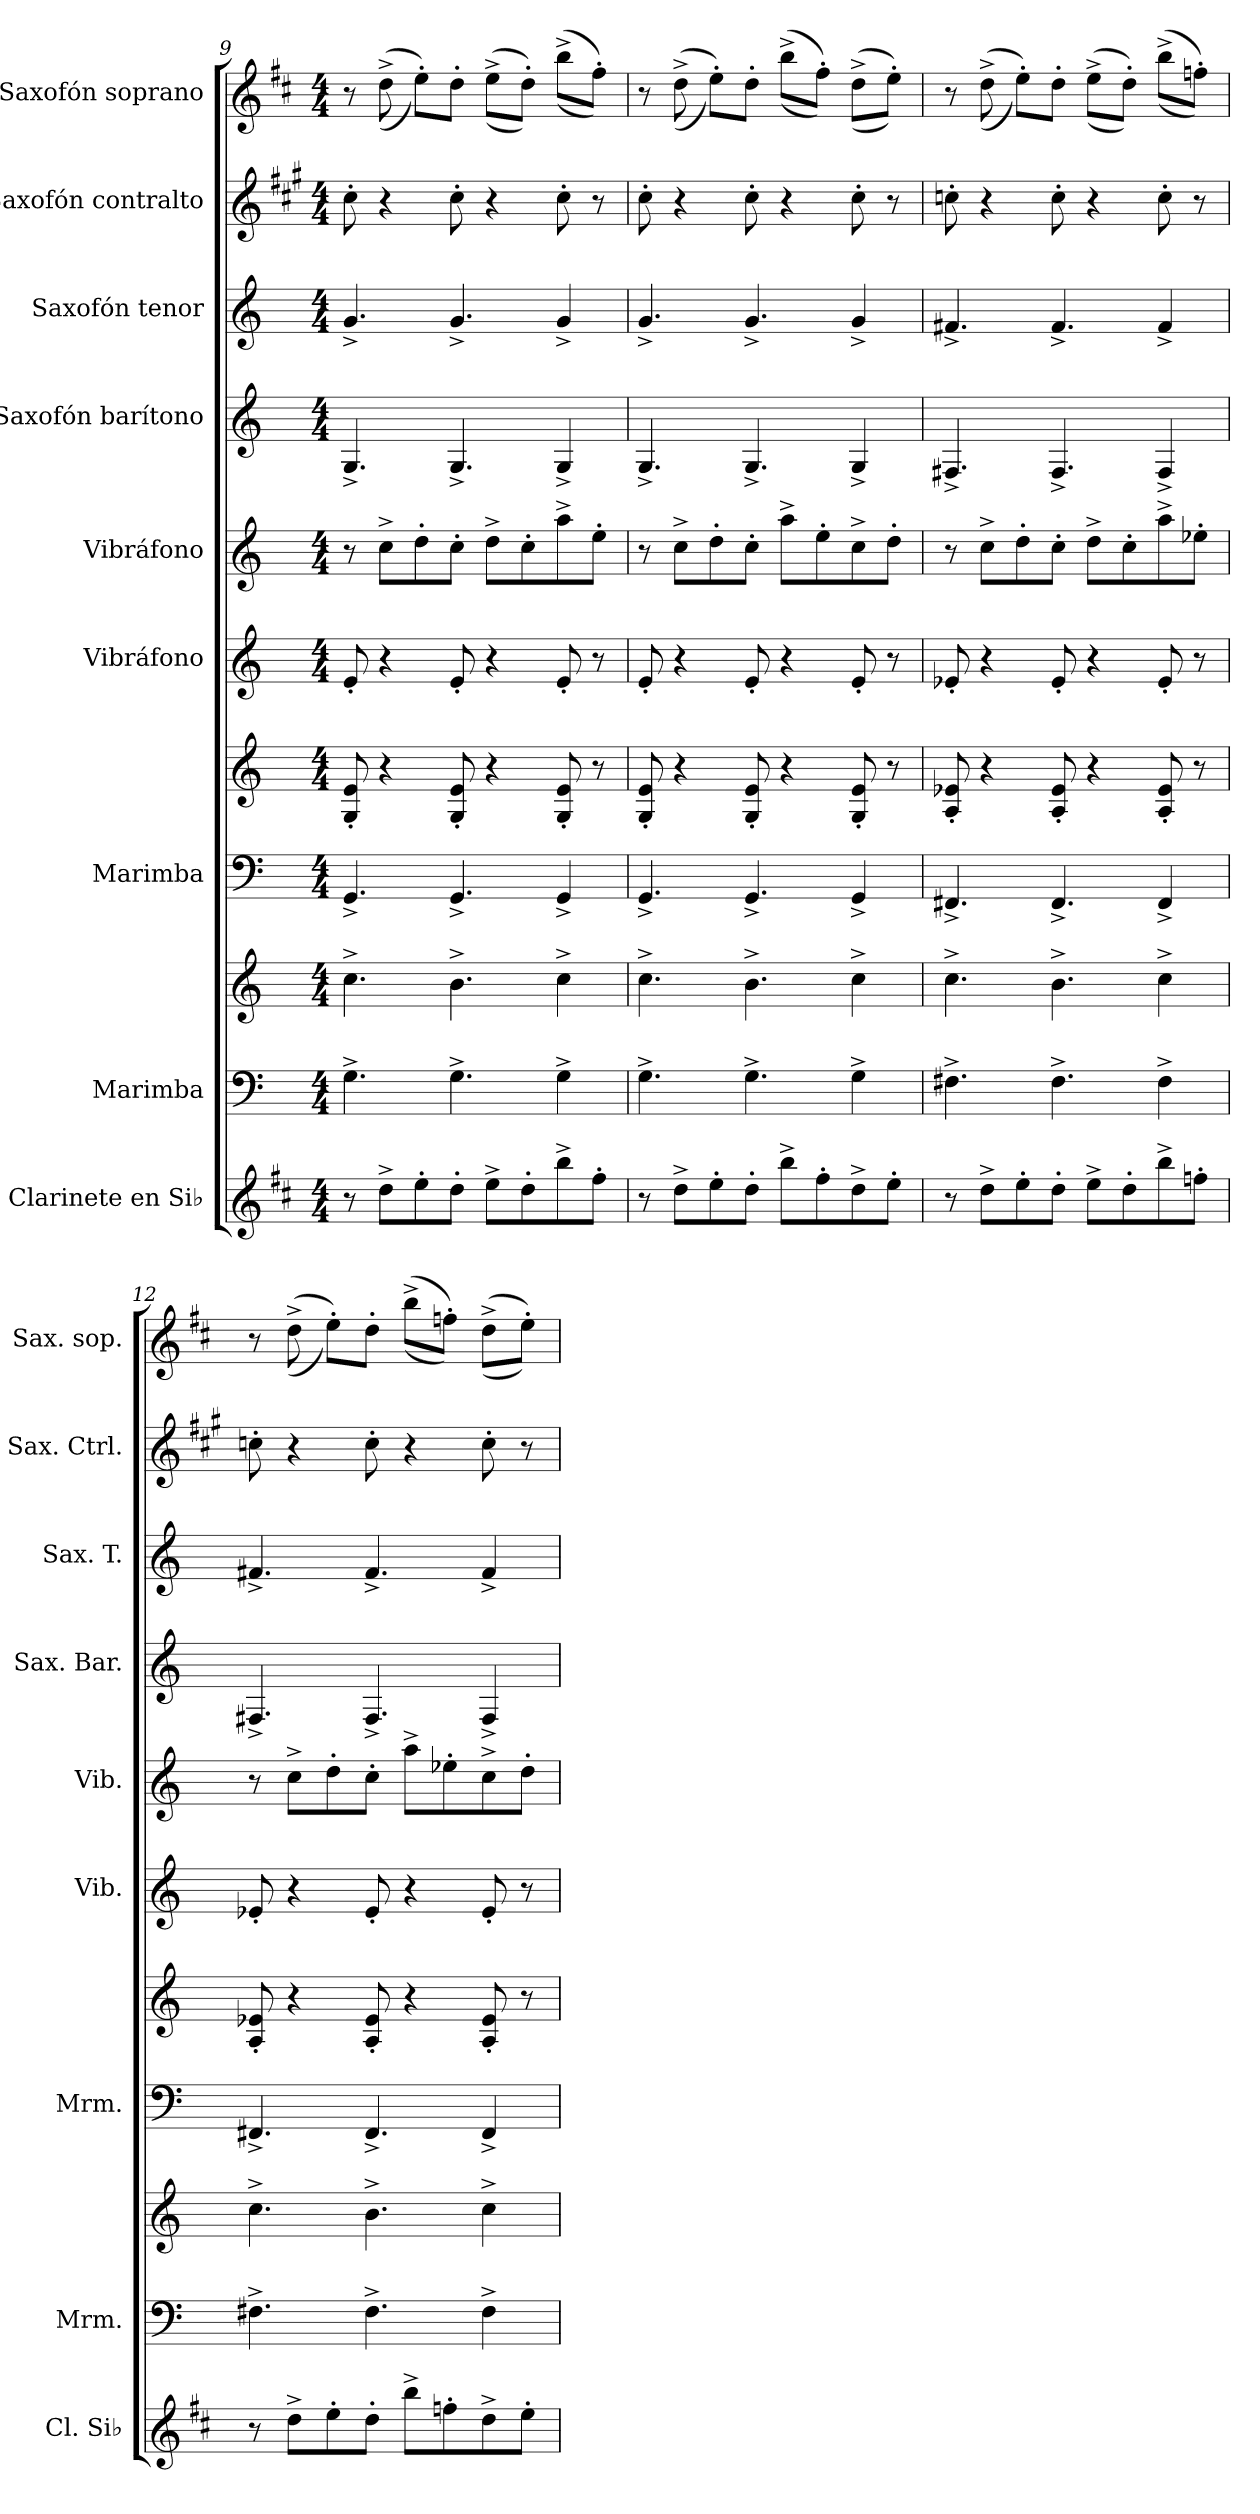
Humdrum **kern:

**kern	**kern	**kern	**kern	**kern	**kern	**kern	**kern	**kern	**kern	**kern
*part9	*part8	*part8	*part7	*part7	*part6	*part5	*part4	*part3	*part2	*part1
*staff11	*staff10	*staff9	*staff8	*staff7	*staff6	*staff5	*staff4	*staff3	*staff2	*staff1
*I"Clarinete en Si♭	*I"Marimba	*	*I"Marimba	*	*I"Vibráfono	*I"Vibráfono	*I"Saxofón barítono	*I"Saxofón tenor	*I"Saxofón contralto	*I"Saxofón soprano
*I'Cl. Si♭	*I'Mrm.	*	*I'Mrm.	*	*I'Vib.	*I'Vib.	*I'Sax. Bar.	*I'Sax. T.	*I'Sax. Ctrl.	*I'Sax. sop.
*clefG2	*clefF4	*clefG2	*clefF4	*clefG2	*clefG2	*clefG2	*clefG2	*clefG2	*clefG2	*clefG2
*ITrd1c2	*	*	*	*	*	*	*ITrd12c21	*ITrd8c14	*ITrd5c9	*ITrd1c2
*k[]	*k[]	*k[]	*k[]	*k[]	*k[]	*k[]	*k[]	*k[]	*k[]	*k[]
*M4/4	*M4/4	*M4/4	*M4/4	*M4/4	*M4/4	*M4/4	*M4/4	*M4/4	*M4/4	*M4/4
=9	=9	=9	=9	=9	=9	=9	=9	=9	=9	=9
8r	4.G^\	4.cc^\	4.GG^/	8G/' 8e/'	8e'/	8r	4.GG^/	4.G^/	8e'\	8r
8cc^\L	.	.	.	4r	4r	8cc^\L	.	.	4r	(>(>8cc^\
8dd'\	.	.	.	.	.	8dd'\	.	.	.	8dd'\L))
8cc'\J	4.G^\	4.b^\	4.GG^/	8G/' 8e/'	8e'/	8cc'\J	4.GG^/	4.G^/	8e'\	8cc'\J
8dd^\L	.	.	.	4r	4r	8dd^\L	.	.	4r	(>(>8dd^\L
8cc'\	.	.	.	.	.	8cc'\	.	.	.	8cc'\J))
8aa^\	4G^\	4cc^\	4GG^/	8G/' 8e/'	8e'/	8aa^\	4GG^/	4G^/	8e'\	(>(>8aa^\L
8ee'\J	.	.	.	8r	8r	8ee'\J	.	.	8r	8ee'\J))
=10	=10	=10	=10	=10	=10	=10	=10	=10	=10	=10
8r	4.G^\	4.cc^\	4.GG^/	8G/' 8e/'	8e'/	8r	4.GG^/	4.G^/	8e'\	8r
8cc^\L	.	.	.	4r	4r	8cc^\L	.	.	4r	(>(>8cc^\
8dd'\	.	.	.	.	.	8dd'\	.	.	.	8dd'\L))
8cc'\J	4.G^\	4.b^\	4.GG^/	8G/' 8e/'	8e'/	8cc'\J	4.GG^/	4.G^/	8e'\	8cc'\J
8aa^\L	.	.	.	4r	4r	8aa^\L	.	.	4r	(>(>8aa^\L
8ee'\	.	.	.	.	.	8ee'\	.	.	.	8ee'\J))
8cc^\	4G^\	4cc^\	4GG^/	8G/' 8e/'	8e'/	8cc^\	4GG^/	4G^/	8e'\	(>(>8cc^\L
8dd'\J	.	.	.	8r	8r	8dd'\J	.	.	8r	8dd'\J))
=11	=11	=11	=11	=11	=11	=11	=11	=11	=11	=11
8r	4.F#X^\	4.cc^\	4.FF#X^/	8A/' 8e-X/'	8e-X'/	8r	4.FF#X^/	4.F#X^/	8e-X'\	8r
8cc^\L	.	.	.	4r	4r	8cc^\L	.	.	4r	(>(>8cc^\
8dd'\	.	.	.	.	.	8dd'\	.	.	.	8dd'\L))
8cc'\J	4.F#^\	4.b^\	4.FF#^/	8A/' 8e-/'	8e-'/	8cc'\J	4.FF#^/	4.F#^/	8e-'\	8cc'\J
8dd^\L	.	.	.	4r	4r	8dd^\L	.	.	4r	(>(>8dd^\L
8cc'\	.	.	.	.	.	8cc'\	.	.	.	8cc'\J))
8aa^\	4F#^\	4cc^\	4FF#^/	8A/' 8e-/'	8e-'/	8aa^\	4FF#^/	4F#^/	8e-'\	(>(>8aa^\L
8ee-X'\J	.	.	.	8r	8r	8ee-X'\J	.	.	8r	8ee-X'\J))
!!LO:PB:g=z
=12	=12	=12	=12	=12	=12	=12	=12	=12	=12	=12
8r	4.F#X^\	4.cc^\	4.FF#X^/	8A/' 8e-X/'	8e-X'/	8r	4.FF#X^/	4.F#X^/	8e-X'\	8r
8cc^\L	.	.	.	4r	4r	8cc^\L	.	.	4r	(>(>8cc^\
8dd'\	.	.	.	.	.	8dd'\	.	.	.	8dd'\L))
8cc'\J	4.F#^\	4.b^\	4.FF#^/	8A/' 8e-/'	8e-'/	8cc'\J	4.FF#^/	4.F#^/	8e-'\	8cc'\J
8aa^\L	.	.	.	4r	4r	8aa^\L	.	.	4r	(>(>8aa^\L
8ee-X'\	.	.	.	.	.	8ee-X'\	.	.	.	8ee-X'\J))
8cc^\	4F#^\	4cc^\	4FF#^/	8A/' 8e-/'	8e-'/	8cc^\	4FF#^/	4F#^/	8e-'\	(>(>8cc^\L
8dd'\J	.	.	.	8r	8r	8dd'\J	.	.	8r	8dd'\J))
=	=	=	=	=	=	=	=	=	=	=
*-	*-	*-	*-	*-	*-	*-	*-	*-	*-	*-
